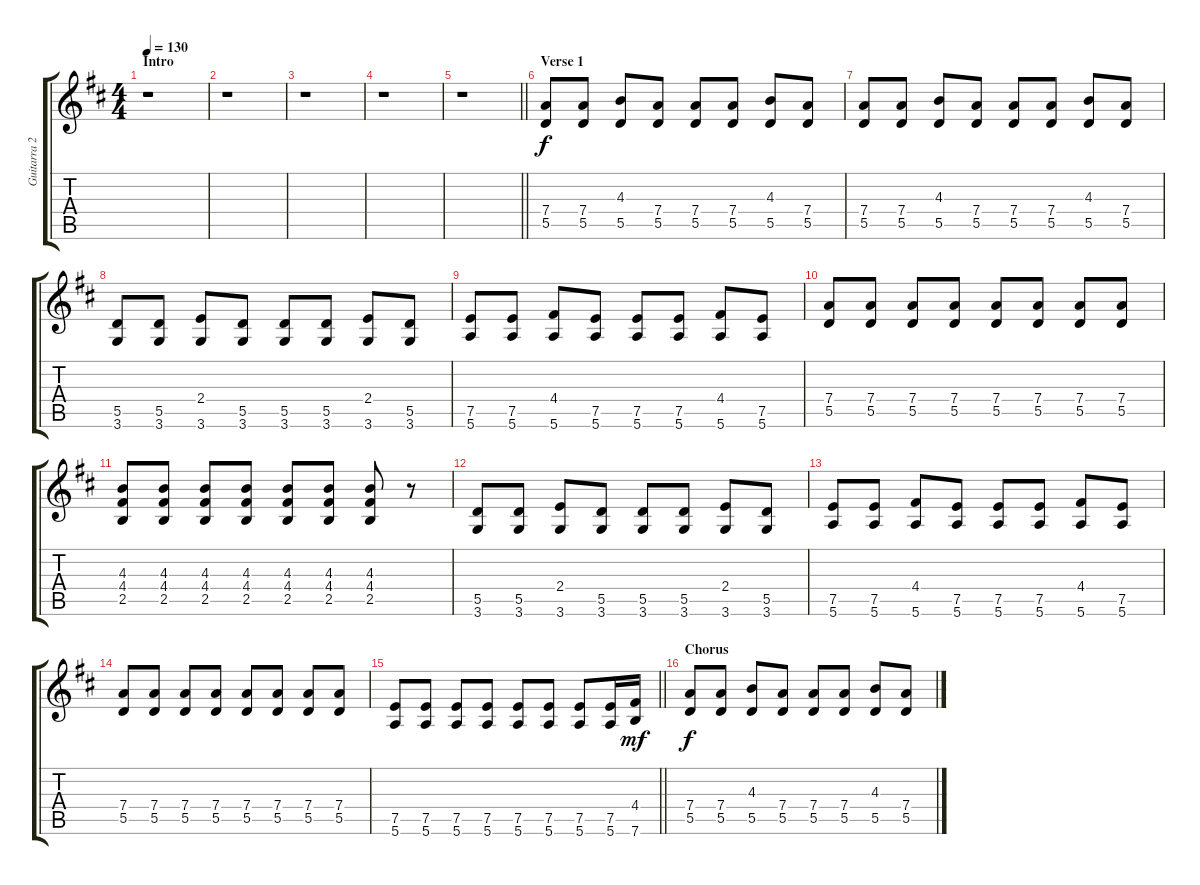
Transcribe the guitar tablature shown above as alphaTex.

\track ("Guitarra 2" "Guitarra 2") {instrument electricguitarjazz}
\staff {score tabs}
\tuning (E4 B3 G3 D3 A2 E2) {hide}
\ts (4 4)
\section ("" "Intro")
\tempo 130
\clef g2
\ks d
r.1{dy f instrument electricguitarjazz} |
r.1 |
r.1 |
r.1 |
\barLineRight lightlight
r.1 |
\section ("" "Verse 1")
(7.4 5.5).8 (7.4 5.5).8 (4.3 5.5).8 (7.4 5.5).8 (7.4 5.5).8 (7.4 5.5).8 (4.3 5.5).8 (7.4 5.5).8 |
(7.4 5.5).8 (7.4 5.5).8 (4.3 5.5).8 (7.4 5.5).8 (7.4 5.5).8 (7.4 5.5).8 (4.3 5.5).8 (7.4 5.5).8 |
(5.5 3.6).8 (5.5 3.6).8 (2.4 3.6).8 (5.5 3.6).8 (5.5 3.6).8 (5.5 3.6).8 (2.4 3.6).8 (5.5 3.6).8 |
(7.5 5.6).8 (7.5 5.6).8 (4.4 5.6).8 (7.5 5.6).8 (7.5 5.6).8 (7.5 5.6).8 (4.4 5.6).8 (7.5 5.6).8 |
(7.4 5.5).8 (7.4 5.5).8 (7.4 5.5).8 (7.4 5.5).8 (7.4 5.5).8 (7.4 5.5).8 (7.4 5.5).8 (7.4 5.5).8 |
(4.3 4.4 2.5).8 (4.3 4.4 2.5).8 (4.3 4.4 2.5).8 (4.3 4.4 2.5).8 (4.3 4.4 2.5).8 (4.3 4.4 2.5).8 (4.3 4.4 2.5).8 r.8 |
(5.5 3.6).8 (5.5 3.6).8 (2.4 3.6).8 (5.5 3.6).8 (5.5 3.6).8 (5.5 3.6).8 (2.4 3.6).8 (5.5 3.6).8 |
(7.5 5.6).8 (7.5 5.6).8 (4.4 5.6).8 (7.5 5.6).8 (7.5 5.6).8 (7.5 5.6).8 (4.4 5.6).8 (7.5 5.6).8 |
(7.4 5.5).8 (7.4 5.5).8 (7.4 5.5).8 (7.4 5.5).8 (7.4 5.5).8 (7.4 5.5).8 (7.4 5.5).8 (7.4 5.5).8 |
\barLineRight lightlight
(7.5 5.6).8 (7.5 5.6).8 (7.5 5.6).8 (7.5 5.6).8 (7.5 5.6).8 (7.5 5.6).8 (7.5 5.6).8 (7.5 5.6).16 (4.4 7.6).16{dy mf} |
\section ("" "Chorus")
(7.4 5.5).8{dy f} (7.4 5.5).8 (4.3 5.5).8 (7.4 5.5).8 (7.4 5.5).8 (7.4 5.5).8 (4.3 5.5).8 (7.4 5.5).8
